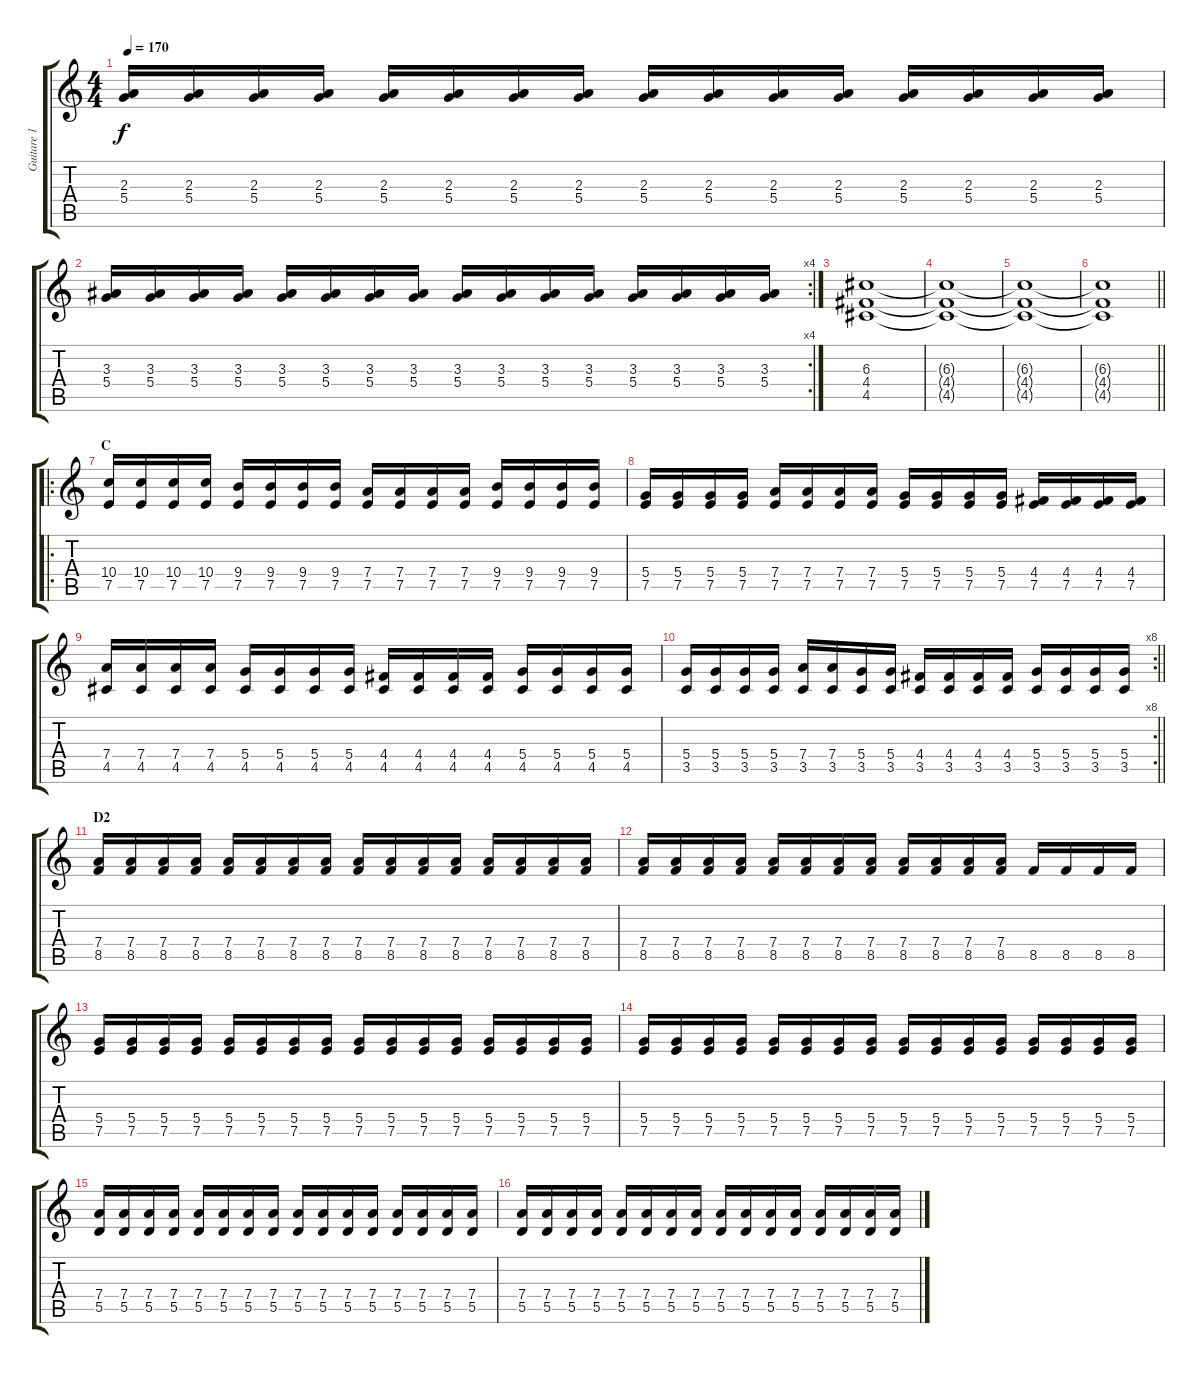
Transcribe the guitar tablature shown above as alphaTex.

\track ("Guitare 1" "Guitare 1") {instrument distortionguitar}
\staff {score tabs}
\tuning (E4 B3 G3 D3 A2 E2) {hide}
\ts (4 4)
\tempo 170
\clef g2
\ks c
(2.3 5.4).16{dy f} (2.3 5.4).16 (2.3 5.4).16 (2.3 5.4).16 (2.3 5.4).16 (2.3 5.4).16 (2.3 5.4).16 (2.3 5.4).16 (2.3 5.4).16 (2.3 5.4).16 (2.3 5.4).16 (2.3 5.4).16 (2.3 5.4).16 (2.3 5.4).16 (2.3 5.4).16 (2.3 5.4).16 |
\rc 4
(3.3 5.4).16 (3.3 5.4).16 (3.3 5.4).16 (3.3 5.4).16 (3.3 5.4).16 (3.3 5.4).16 (3.3 5.4).16 (3.3 5.4).16 (3.3 5.4).16 (3.3 5.4).16 (3.3 5.4).16 (3.3 5.4).16 (3.3 5.4).16 (3.3 5.4).16 (3.3 5.4).16 (3.3 5.4).16 |
(6.3 4.4 4.5).1 |
(6.3{t} 4.4{t} 4.5{t}).1 |
(6.3{t} 4.4{t} 4.5{t}).1 |
\barLineRight lightlight
(6.3{t} 4.4{t} 4.5{t}).1 |
\ro
\section ("" "C")
(10.4 7.5).16 (10.4 7.5).16 (10.4 7.5).16 (10.4 7.5).16 (9.4 7.5).16 (9.4 7.5).16 (9.4 7.5).16 (9.4 7.5).16 (7.4 7.5).16 (7.4 7.5).16 (7.4 7.5).16 (7.4 7.5).16 (9.4 7.5).16 (9.4 7.5).16 (9.4 7.5).16 (9.4 7.5).16 |
(5.4 7.5).16 (5.4 7.5).16 (5.4 7.5).16 (5.4 7.5).16 (7.4 7.5).16 (7.4 7.5).16 (7.4 7.5).16 (7.4 7.5).16 (5.4 7.5).16 (5.4 7.5).16 (5.4 7.5).16 (5.4 7.5).16 (4.4 7.5).16 (4.4 7.5).16 (4.4 7.5).16 (4.4 7.5).16 |
(7.4 4.5).16 (7.4 4.5).16 (7.4 4.5).16 (7.4 4.5).16 (5.4 4.5).16 (5.4 4.5).16 (5.4 4.5).16 (5.4 4.5).16 (4.4 4.5).16 (4.4 4.5).16 (4.4 4.5).16 (4.4 4.5).16 (5.4 4.5).16 (5.4 4.5).16 (5.4 4.5).16 (5.4 4.5).16 |
\rc 8
\barLineRight lightlight
(5.4 3.5).16 (5.4 3.5).16 (5.4 3.5).16 (5.4 3.5).16 (7.4 3.5).16 (7.4 3.5).16 (5.4 3.5).16 (5.4 3.5).16 (4.4 3.5).16 (4.4 3.5).16 (4.4 3.5).16 (4.4 3.5).16 (5.4 3.5).16 (5.4 3.5).16 (5.4 3.5).16 (5.4 3.5).16 |
\section ("" "D2")
(7.4 8.5).16{volume 8} (7.4 8.5).16 (7.4 8.5).16 (7.4 8.5).16 (7.4 8.5).16 (7.4 8.5).16 (7.4 8.5).16 (7.4 8.5).16 (7.4 8.5).16 (7.4 8.5).16 (7.4 8.5).16 (7.4 8.5).16 (7.4 8.5).16 (7.4 8.5).16 (7.4 8.5).16 (7.4 8.5).16 |
(7.4 8.5).16 (7.4 8.5).16 (7.4 8.5).16 (7.4 8.5).16 (7.4 8.5).16 (7.4 8.5).16 (7.4 8.5).16 (7.4 8.5).16 (7.4 8.5).16 (7.4 8.5).16 (7.4 8.5).16 (7.4 8.5).16 8.5.16 8.5.16 8.5.16 8.5.16 |
(5.4 7.5).16 (5.4 7.5).16 (5.4 7.5).16 (5.4 7.5).16 (5.4 7.5).16 (5.4 7.5).16 (5.4 7.5).16 (5.4 7.5).16 (5.4 7.5).16 (5.4 7.5).16 (5.4 7.5).16 (5.4 7.5).16 (5.4 7.5).16 (5.4 7.5).16 (5.4 7.5).16 (5.4 7.5).16 |
(5.4 7.5).16 (5.4 7.5).16 (5.4 7.5).16 (5.4 7.5).16 (5.4 7.5).16 (5.4 7.5).16 (5.4 7.5).16 (5.4 7.5).16 (5.4 7.5).16 (5.4 7.5).16 (5.4 7.5).16 (5.4 7.5).16 (5.4 7.5).16 (5.4 7.5).16 (5.4 7.5).16 (5.4 7.5).16 |
(7.4 5.5).16 (7.4 5.5).16 (7.4 5.5).16 (7.4 5.5).16 (7.4 5.5).16 (7.4 5.5).16 (7.4 5.5).16 (7.4 5.5).16 (7.4 5.5).16 (7.4 5.5).16 (7.4 5.5).16 (7.4 5.5).16 (7.4 5.5).16 (7.4 5.5).16 (7.4 5.5).16 (7.4 5.5).16 |
(7.4 5.5).16 (7.4 5.5).16 (7.4 5.5).16 (7.4 5.5).16 (7.4 5.5).16 (7.4 5.5).16 (7.4 5.5).16 (7.4 5.5).16 (7.4 5.5).16 (7.4 5.5).16 (7.4 5.5).16 (7.4 5.5).16 (7.4 5.5).16 (7.4 5.5).16 (7.4 5.5).16 (7.4 5.5).16
